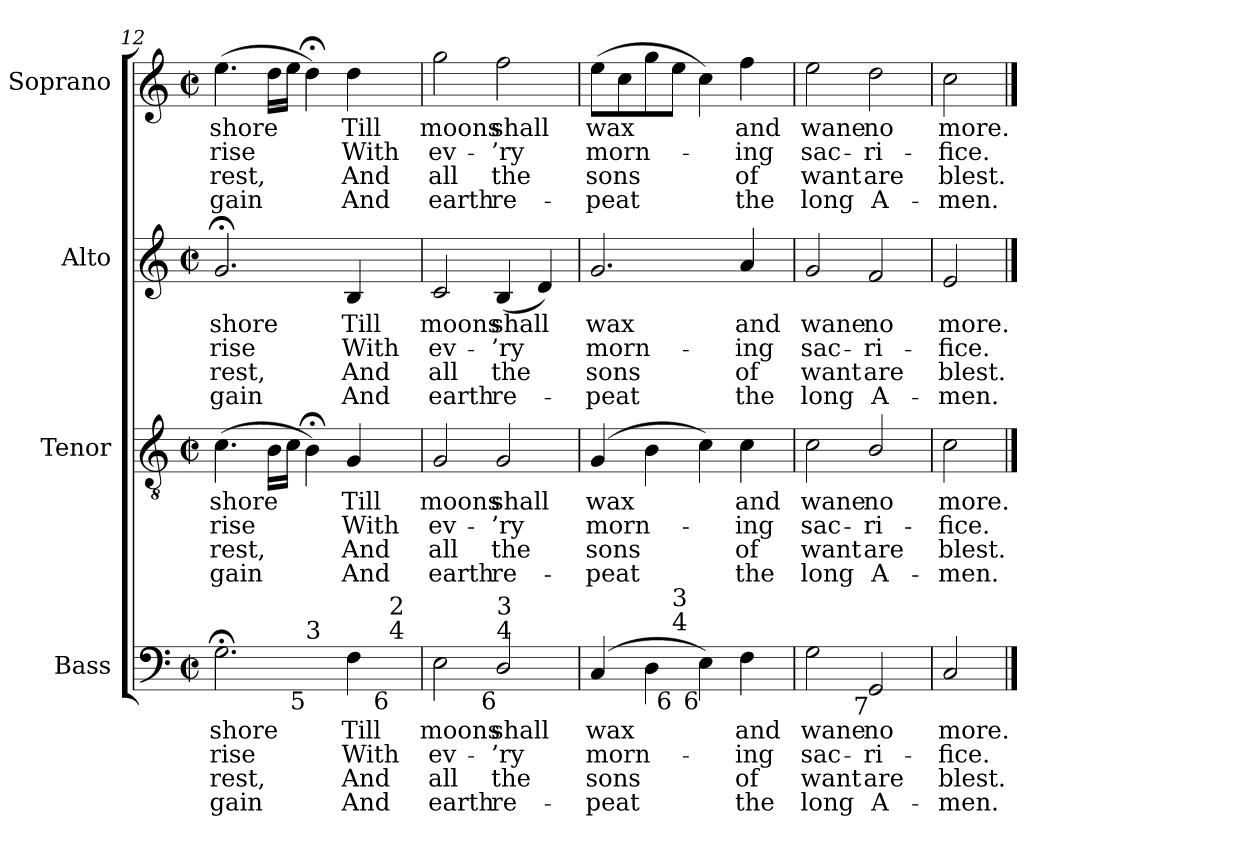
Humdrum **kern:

**kern	**text	**text	**text	**text	**kern	**text	**text	**text	**text	**kern	**text	**text	**text	**text	**kern	**text	**text	**text	**text
*part4	*part4	*part4	*part4	*part4	*part3	*part3	*part3	*part3	*part3	*part2	*part2	*part2	*part2	*part2	*part1	*part1	*part1	*part1	*part1
*staff4	*staff4	*staff4	*staff4	*staff4	*staff3	*staff3	*staff3	*staff3	*staff3	*staff2	*staff2	*staff2	*staff2	*staff2	*staff1	*staff1	*staff1	*staff1	*staff1
*I"Bass	*	*	*	*	*I"Tenor	*	*	*	*	*I"Alto	*	*	*	*	*I"Soprano	*	*	*	*
*I'B.	*	*	*	*	*I'T.	*	*	*	*	*I'A.	*	*	*	*	*I'S.	*	*	*	*
*clefF4	*	*	*	*	*clefGv2	*	*	*	*	*clefG2	*	*	*	*	*clefG2	*	*	*	*
*	*	*	*	*	*ITrd7c12	*	*	*	*	*	*	*	*	*	*	*	*	*	*
*k[]	*	*	*	*	*k[]	*	*	*	*	*k[]	*	*	*	*	*k[]	*	*	*	*
*C:	*	*	*	*	*C:	*	*	*	*	*C:	*	*	*	*	*C:	*	*	*	*
*M2/2	*	*	*	*	*M2/2	*	*	*	*	*M2/2	*	*	*	*	*M2/2	*	*	*	*
*met(c|)	*	*	*	*	*met(c|)	*	*	*	*	*met(c|)	*	*	*	*	*met(c|)	*	*	*	*
=12	=12	=12	=12	=12	=12	=12	=12	=12	=12	=12	=12	=12	=12	=12	=12	=12	=12	=12	=12
!	!LO:LY:b:color=#000000	!LO:LY:b:color=#000000	!LO:LY:b:color=#000000	!LO:LY:b:color=#000000	!	!	!	!	!	!	!	!	!	!	!	!	!	!	!
!	!	!	!	!	!	!LO:LY:b:color=#000000	!LO:LY:b:color=#000000	!LO:LY:b:color=#000000	!LO:LY:b:color=#000000	!	!	!	!	!	!	!	!	!	!
!	!	!	!	!	!	!	!	!	!	!	!LO:LY:b:color=#000000	!LO:LY:b:color=#000000	!LO:LY:b:color=#000000	!LO:LY:b:color=#000000	!	!	!	!	!
!LO:TX:b:rj:t=6	!	!	!	!	!	!	!	!	!	!	!	!	!	!	!	!	!	!	!
!LO:TX:t=4	!	!	!	!	!	!	!	!	!	!	!	!	!	!	!	!	!	!	!
!	!	!	!	!	!	!	!	!	!	!	!	!	!	!	!	!LO:LY:b:color=#000000	!LO:LY:b:color=#000000	!LO:LY:b:color=#000000	!LO:LY:b:color=#000000
*^	*	*	*	*	*	*	*	*	*	*	*	*	*	*	*	*	*	*	*
*	*^	*	*	*	*	*	*	*	*	*	*	*	*	*	*	*	*	*	*	*
2.G;i\	2ryy	2ryy	shore	rise	-rest,	gain	(4.Ci\	shore	rise	-rest,	gain	2.g;i/	shore	rise	-rest,	gain	(4.eei\	shore	rise	-rest,	gain
.	.	.	.	.	.	.	16BBi\LL	.	.	.	.	.	.	.	.	.	16ddi\LL	.	.	.	.
.	.	.	.	.	.	.	16Ci\JJ	.	.	.	.	.	.	.	.	.	16eei\JJ	.	.	.	.
!	!LO:TX:b:rj:t=5	!	!	!	!	!	!	!	!	!	!	!	!	!	!	!	!	!	!	!	!
!	!LO:TX:t=3	!	!	!	!	!	!	!	!	!	!	!	!	!	!	!	!	!	!	!	!
.	2ryy	4ryy	.	.	.	.	4BB;i\)	.	.	.	.	.	.	.	.	.	4dd;i\)	.	.	.	.
!	!	!	!LO:LY:b:color=#000000	!LO:LY:b:color=#000000	!LO:LY:b:color=#000000	!LO:LY:b:color=#000000	!	!	!	!	!	!	!	!	!	!	!	!	!	!	!
!	!	!	!	!	!	!	!	!LO:LY:b:color=#000000	!LO:LY:b:color=#000000	!LO:LY:b:color=#000000	!LO:LY:b:color=#000000	!	!	!	!	!	!	!	!	!	!
!	!	!	!	!	!	!	!	!	!	!	!	!	!LO:LY:b:color=#000000	!LO:LY:b:color=#000000	!LO:LY:b:color=#000000	!LO:LY:b:color=#000000	!	!	!	!	!
!	!	!	!	!	!	!	!	!	!	!	!	!	!	!	!	!	!	!LO:LY:b:color=#000000	!LO:LY:b:color=#000000	!LO:LY:b:color=#000000	!LO:LY:b:color=#000000
4Fi\	.	16ryy	Till	With	And	And	4GGi/	Till	With	And	And	4Bi/	Till	With	And	And	4ddi\	Till	With	And	And
.	.	32ryy	.	.	.	.	.	.	.	.	.	.	.	.	.	.	.	.	.	.	.
.	.	64ryy	.	.	.	.	.	.	.	.	.	.	.	.	.	.	.	.	.	.	.
.	.	256..ryy	.	.	.	.	.	.	.	.	.	.	.	.	.	.	.	.	.	.	.
!	!	!LO:TX:b:rj:t=6	!	!	!	!	!	!	!	!	!	!	!	!	!	!	!	!	!	!	!
!	!	!LO:TX:t=4	!	!	!	!	!	!	!	!	!	!	!	!	!	!	!	!	!	!	!
!	!	!LO:TX:t=2	!	!	!	!	!	!	!	!	!	!	!	!	!	!	!	!	!	!	!
.	.	8ryy	.	.	.	.	.	.	.	.	.	.	.	.	.	.	.	.	.	.	.
.	.	128ryy	.	.	.	.	.	.	.	.	.	.	.	.	.	.	.	.	.	.	.
.	.	1024ryy	.	.	.	.	.	.	.	.	.	.	.	.	.	.	.	.	.	.	.
*v	*v	*v	*	*	*	*	*	*	*	*	*	*	*	*	*	*	*	*	*	*	*
=13	=13	=13	=13	=13	=13	=13	=13	=13	=13	=13	=13	=13	=13	=13	=13	=13	=13	=13	=13
*^	*	*	*	*	*	*	*	*	*	*	*	*	*	*	*	*	*	*	*
*	*^	*	*	*	*	*	*	*	*	*	*	*	*	*	*	*	*	*	*	*
!	!	!	!LO:LY:b:color=#000000	!LO:LY:b:color=#000000	!LO:LY:b:color=#000000	!LO:LY:b:color=#000000	!	!	!	!	!	!	!	!	!	!	!	!	!	!	!
*v	*v	*v	*	*	*	*	*	*	*	*	*	*	*	*	*	*	*	*	*	*	*
*^	*	*	*	*	*	*	*	*	*	*	*	*	*	*	*	*	*	*	*
*	*^	*	*	*	*	*	*	*	*	*	*	*	*	*	*	*	*	*	*	*
!	!	!	!	!	!	!	!	!LO:LY:b:color=#000000	!LO:LY:b:color=#000000	!LO:LY:b:color=#000000	!LO:LY:b:color=#000000	!	!	!	!	!	!	!	!	!	!
*v	*v	*v	*	*	*	*	*	*	*	*	*	*	*	*	*	*	*	*	*	*	*
*^	*	*	*	*	*	*	*	*	*	*	*	*	*	*	*	*	*	*	*
*	*^	*	*	*	*	*	*	*	*	*	*	*	*	*	*	*	*	*	*	*
!	!	!	!	!	!	!	!	!	!	!	!	!	!LO:LY:b:color=#000000	!LO:LY:b:color=#000000	!LO:LY:b:color=#000000	!LO:LY:b:color=#000000	!	!	!	!	!
*v	*v	*v	*	*	*	*	*	*	*	*	*	*	*	*	*	*	*	*	*	*	*
*^	*	*	*	*	*	*	*	*	*	*	*	*	*	*	*	*	*	*	*
*	*^	*	*	*	*	*	*	*	*	*	*	*	*	*	*	*	*	*	*	*
!LO:TX:b:rj:t=6	!	!	!	!	!	!	!	!	!	!	!	!	!	!	!	!	!	!	!	!	!
!	!	!	!	!	!	!	!	!	!	!	!	!	!	!	!	!	!	!LO:LY:b:color=#000000	!LO:LY:b:color=#000000	!LO:LY:b:color=#000000	!LO:LY:b:color=#000000
*v	*v	*v	*	*	*	*	*	*	*	*	*	*	*	*	*	*	*	*	*	*	*
2Ei\	moons	ev-	all	earth	2GGi/	moons	ev-	all	earth	2ci/	moons	ev-	all	earth	2ggi\	moons	ev-	all	earth
!	!LO:LY:b:color=#000000	!LO:LY:b:color=#000000	!LO:LY:b:color=#000000	!LO:LY:b:color=#000000	!	!	!	!	!	!	!	!	!	!	!	!	!	!	!
!	!	!	!	!	!	!LO:LY:b:color=#000000	!LO:LY:b:color=#000000	!LO:LY:b:color=#000000	!LO:LY:b:color=#000000	!	!	!	!	!	!	!	!	!	!
!	!	!	!	!	!	!	!	!	!	!	!LO:LY:b:color=#000000	!LO:LY:b:color=#000000	!LO:LY:b:color=#000000	!LO:LY:b:color=#000000	!	!	!	!	!
!LO:TX:b:rj:t=6	!	!	!	!	!	!	!	!	!	!	!	!	!	!	!	!	!	!	!
!LO:TX:t=4	!	!	!	!	!	!	!	!	!	!	!	!	!	!	!	!	!	!	!
!LO:TX:t=3	!	!	!	!	!	!	!	!	!	!	!	!	!	!	!	!	!	!	!
!	!	!	!	!	!	!	!	!	!	!	!	!	!	!	!	!LO:LY:b:color=#000000	!LO:LY:b:color=#000000	!LO:LY:b:color=#000000	!LO:LY:b:color=#000000
2Di/	shall	-’ry	the	re-	2GGi/	shall	-’ry	the	re-	(4Bi/	shall	-’ry	the	re-	2ffi\	shall	-’ry	the	re-
.	.	.	.	.	.	.	.	.	.	4di/)	.	.	.	.	.	.	.	.	.
=14	=14	=14	=14	=14	=14	=14	=14	=14	=14	=14	=14	=14	=14	=14	=14	=14	=14	=14	=14
!	!LO:LY:b:color=#000000	!LO:LY:b:color=#000000	!LO:LY:b:color=#000000	!LO:LY:b:color=#000000	!	!	!	!	!	!	!	!	!	!	!	!	!	!	!
!	!	!	!	!	!	!LO:LY:b:color=#000000	!LO:LY:b:color=#000000	!LO:LY:b:color=#000000	!LO:LY:b:color=#000000	!	!	!	!	!	!	!	!	!	!
!	!	!	!	!	!	!	!	!	!	!	!LO:LY:b:color=#000000	!LO:LY:b:color=#000000	!LO:LY:b:color=#000000	!LO:LY:b:color=#000000	!	!	!	!	!
!	!	!	!	!	!	!	!	!	!	!	!	!	!	!	!	!LO:LY:b:color=#000000	!LO:LY:b:color=#000000	!LO:LY:b:color=#000000	!LO:LY:b:color=#000000
*^	*	*	*	*	*	*	*	*	*	*	*	*	*	*	*	*	*	*	*
(4Ci/	4.ryy	wax	morn-	-sons	peat	(4GGi/	wax	morn-	-sons	peat	2.gi/	wax	morn-	-sons	peat	(8eei\L	wax	morn-	-sons	peat
.	.	.	.	.	.	.	.	.	.	.	.	.	.	.	.	8cci\	.	.	.	.
4Di\	.	.	.	.	.	4BBi\	.	.	.	.	.	.	.	.	.	8ggi\	.	.	.	.
!	!LO:TX:b:rj:t=6	!	!	!	!	!	!	!	!	!	!	!	!	!	!	!	!	!	!	!
!	!LO:TX:t=4	!	!	!	!	!	!	!	!	!	!	!	!	!	!	!	!	!	!	!
!	!LO:TX:t=3	!	!	!	!	!	!	!	!	!	!	!	!	!	!	!	!	!	!	!
.	2ryy	.	.	.	.	.	.	.	.	.	.	.	.	.	.	8eei\J	.	.	.	.
!LO:TX:b:rj:t=6	!	!	!	!	!	!	!	!	!	!	!	!	!	!	!	!	!	!	!	!
4Ei\)	.	.	.	.	.	4Ci\)	.	.	.	.	.	.	.	.	.	4cci\)	.	.	.	.
!	!	!LO:LY:b:color=#000000	!LO:LY:b:color=#000000	!LO:LY:b:color=#000000	!LO:LY:b:color=#000000	!	!	!	!	!	!	!	!	!	!	!	!	!	!	!
!	!	!	!	!	!	!	!LO:LY:b:color=#000000	!LO:LY:b:color=#000000	!LO:LY:b:color=#000000	!LO:LY:b:color=#000000	!	!	!	!	!	!	!	!	!	!
!	!	!	!	!	!	!	!	!	!	!	!	!LO:LY:b:color=#000000	!LO:LY:b:color=#000000	!LO:LY:b:color=#000000	!LO:LY:b:color=#000000	!	!	!	!	!
!	!	!	!	!	!	!	!	!	!	!	!	!	!	!	!	!	!LO:LY:b:color=#000000	!LO:LY:b:color=#000000	!LO:LY:b:color=#000000	!LO:LY:b:color=#000000
4Fi\	.	and	-ing	of	the	4Ci\	and	-ing	of	the	4ai/	and	-ing	of	the	4ffi\	and	-ing	of	the
.	8ryy	.	.	.	.	.	.	.	.	.	.	.	.	.	.	.	.	.	.	.
*v	*v	*	*	*	*	*	*	*	*	*	*	*	*	*	*	*	*	*	*	*
=15	=15	=15	=15	=15	=15	=15	=15	=15	=15	=15	=15	=15	=15	=15	=15	=15	=15	=15	=15
*^	*	*	*	*	*	*	*	*	*	*	*	*	*	*	*	*	*	*	*
!	!	!LO:LY:b:color=#000000	!LO:LY:b:color=#000000	!LO:LY:b:color=#000000	!LO:LY:b:color=#000000	!	!	!	!	!	!	!	!	!	!	!	!	!	!	!
*v	*v	*	*	*	*	*	*	*	*	*	*	*	*	*	*	*	*	*	*	*
*^	*	*	*	*	*	*	*	*	*	*	*	*	*	*	*	*	*	*	*
!	!	!	!	!	!	!	!LO:LY:b:color=#000000	!LO:LY:b:color=#000000	!LO:LY:b:color=#000000	!LO:LY:b:color=#000000	!	!	!	!	!	!	!	!	!	!
*v	*v	*	*	*	*	*	*	*	*	*	*	*	*	*	*	*	*	*	*	*
*^	*	*	*	*	*	*	*	*	*	*	*	*	*	*	*	*	*	*	*
!	!	!	!	!	!	!	!	!	!	!	!	!LO:LY:b:color=#000000	!LO:LY:b:color=#000000	!LO:LY:b:color=#000000	!LO:LY:b:color=#000000	!	!	!	!	!
*v	*v	*	*	*	*	*	*	*	*	*	*	*	*	*	*	*	*	*	*	*
*^	*	*	*	*	*	*	*	*	*	*	*	*	*	*	*	*	*	*	*
!LO:TX:b:rj:t=6	!	!	!	!	!	!	!	!	!	!	!	!	!	!	!	!	!	!	!	!
!LO:TX:t=4	!	!	!	!	!	!	!	!	!	!	!	!	!	!	!	!	!	!	!	!
!	!	!	!	!	!	!	!	!	!	!	!	!	!	!	!	!	!LO:LY:b:color=#000000	!LO:LY:b:color=#000000	!LO:LY:b:color=#000000	!LO:LY:b:color=#000000
*v	*v	*	*	*	*	*	*	*	*	*	*	*	*	*	*	*	*	*	*	*
2Gi\	wane	sac-	want	long	2Ci\	wane	sac-	want	long	2gi/	wane	sac-	want	long	2eei\	wane	sac-	want	long
!	!LO:LY:b:color=#000000	!LO:LY:b:color=#000000	!LO:LY:b:color=#000000	!LO:LY:b:color=#000000	!	!	!	!	!	!	!	!	!	!	!	!	!	!	!
!	!	!	!	!	!	!LO:LY:b:color=#000000	!LO:LY:b:color=#000000	!LO:LY:b:color=#000000	!LO:LY:b:color=#000000	!	!	!	!	!	!	!	!	!	!
!	!	!	!	!	!	!	!	!	!	!	!LO:LY:b:color=#000000	!LO:LY:b:color=#000000	!LO:LY:b:color=#000000	!LO:LY:b:color=#000000	!	!	!	!	!
!LO:TX:b:rj:t=7	!	!	!	!	!	!	!	!	!	!	!	!	!	!	!	!	!	!	!
!	!	!	!	!	!	!	!	!	!	!	!	!	!	!	!	!LO:LY:b:color=#000000	!LO:LY:b:color=#000000	!LO:LY:b:color=#000000	!LO:LY:b:color=#000000
2GGi/	no	-ri-	are	A-	2BBi/	no	-ri-	are	A-	2fi/	no	-ri-	are	A-	2ddi\	no	-ri-	are	A-
=16	=16	=16	=16	=16	=16	=16	=16	=16	=16	=16	=16	=16	=16	=16	=16	=16	=16	=16	=16
!	!LO:LY:b:color=#000000	!LO:LY:b:color=#000000	!LO:LY:b:color=#000000	!LO:LY:b:color=#000000	!	!	!	!	!	!	!	!	!	!	!	!	!	!	!
!	!	!	!	!	!	!LO:LY:b:color=#000000	!LO:LY:b:color=#000000	!LO:LY:b:color=#000000	!LO:LY:b:color=#000000	!	!	!	!	!	!	!	!	!	!
!	!	!	!	!	!	!	!	!	!	!	!LO:LY:b:color=#000000	!LO:LY:b:color=#000000	!LO:LY:b:color=#000000	!LO:LY:b:color=#000000	!	!	!	!	!
!	!	!	!	!	!	!	!	!	!	!	!	!	!	!	!	!LO:LY:b:color=#000000	!LO:LY:b:color=#000000	!LO:LY:b:color=#000000	!LO:LY:b:color=#000000
2Ci/	more.	-fice.	-blest.	men.	2Ci\	more.	-fice.	-blest.	men.	2ei/	more.	-fice.	-blest.	men.	2cci\	more.	-fice.	-blest.	men.
==	==	==	==	==	==	==	==	==	==	==	==	==	==	==	==	==	==	==	==
*-	*-	*-	*-	*-	*-	*-	*-	*-	*-	*-	*-	*-	*-	*-	*-	*-	*-	*-	*-
